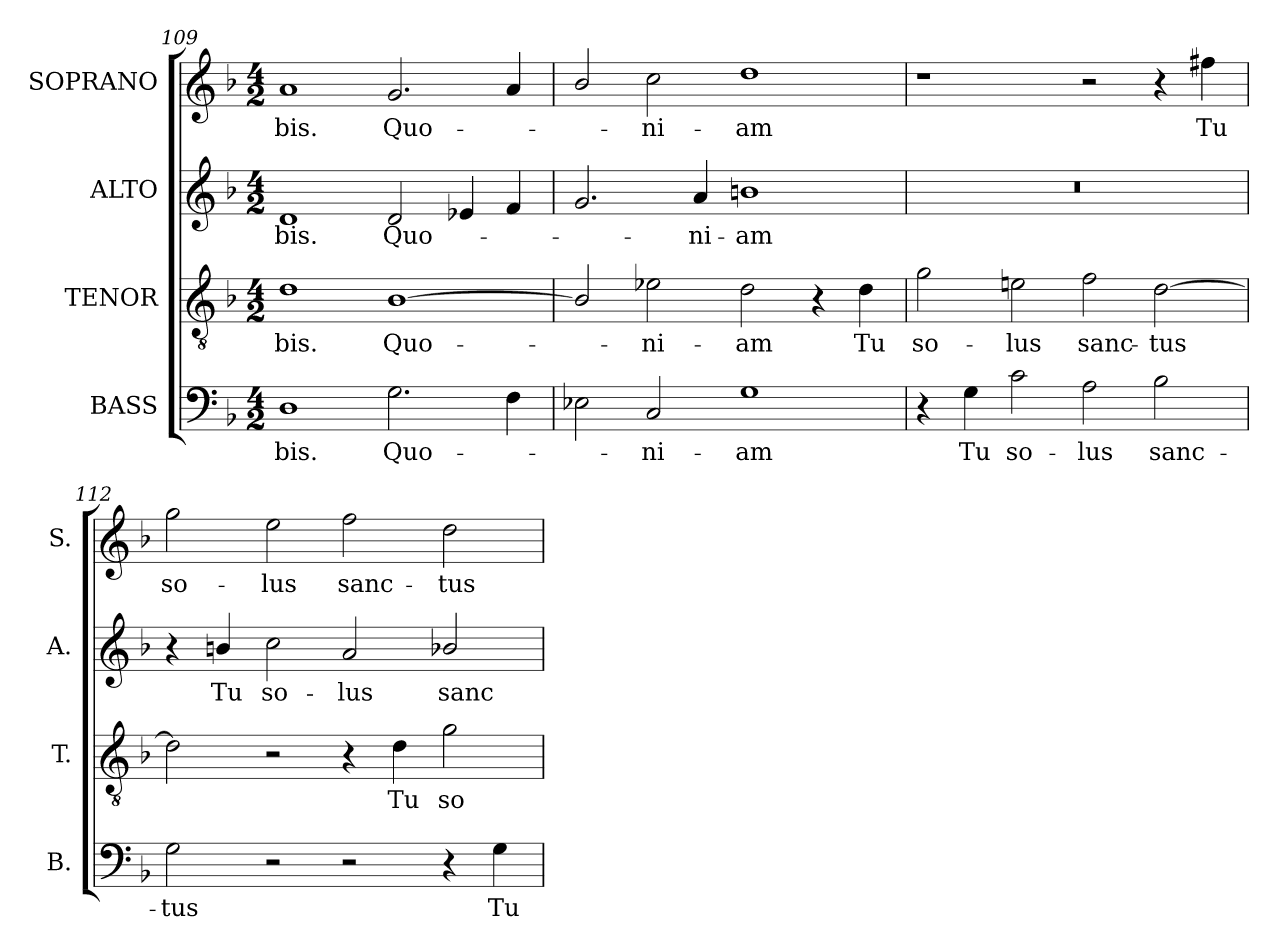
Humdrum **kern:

**kern	**text	**kern	**text	**kern	**text	**kern	**text
*part4	*part4	*part3	*part3	*part2	*part2	*part1	*part1
*staff4	*staff4	*staff3	*staff3	*staff2	*staff2	*staff1	*staff1
*I"BASS	*	*I"TENOR	*	*I"ALTO	*	*I"SOPRANO	*
*I'B.	*	*I'T.	*	*I'A.	*	*I'S.	*
*clefF4	*	*clefGv2	*	*clefG2	*	*clefG2	*
*	*	*ITrd7c12	*	*	*	*	*
*k[b-]	*	*k[b-]	*	*k[b-]	*	*k[b-]	*
*F:	*	*F:	*	*F:	*	*F:	*
*M4/2	*	*M4/2	*	*M4/2	*	*M4/2	*
=109	=109	=109	=109	=109	=109	=109	=109
!	!LO:LY:b:color=#000000	!	!	!	!	!	!
!	!	!	!LO:LY:b:color=#000000	!	!	!	!
!	!	!	!	!	!LO:LY:b:color=#000000	!	!
!	!	!	!	!	!	!	!LO:LY:b:color=#000000
1Di	-bis.	1Di	-bis.	1di	-bis.	1ai	-bis.
!	!LO:LY:b:color=#000000	!	!	!	!	!	!
!	!	!	!LO:LY:b:color=#000000	!	!	!	!
!	!	!	!	!	!LO:LY:b:color=#000000	!	!
!	!	!	!	!	!	!	!LO:LY:b:color=#000000
2.Gi\	Quo-	[1BB-i	Quo-	2di/	Quo-	2.gi/	Quo-
.	.	.	.	4e-Xi/	.	.	.
4Fi\	.	.	.	4fi/	.	4ai/	.
!!LO:PB:g=z
=110	=110	=110	=110	=110	=110	=110	=110
2E-Xi\	.	2BB-i/]	.	2.gi/	.	2b-i/	.
!	!LO:LY:b:color=#000000	!	!	!	!	!	!
!	!	!	!LO:LY:b:color=#000000	!	!	!	!
!	!	!	!	!	!	!	!LO:LY:b:color=#000000
2Ci/	-ni-	2E-Xi\	-ni-	.	.	2cci\	-ni-
!	!	!	!	!	!LO:LY:b:color=#000000	!	!
.	.	.	.	4ai/	-ni-	.	.
!	!LO:LY:b:color=#000000	!	!	!	!	!	!
!	!	!	!LO:LY:b:color=#000000	!	!	!	!
!	!	!	!	!	!LO:LY:b:color=#000000	!	!
!	!	!	!	!	!	!	!LO:LY:b:color=#000000
1Gi	-am	2Di\	-am	1bni	-am	1ddi	-am
.	.	4r	.	.	.	.	.
!	!	!	!LO:LY:b:color=#000000	!	!	!	!
.	.	4Di\	Tu	.	.	.	.
=111	=111	=111	=111	=111	=111	=111	=111
!	!	!	!LO:LY:b:color=#000000	!LO:N:vis=1	!	!	!
4r	.	2Gi\	so-	0r	.	1r	.
!	!LO:LY:b:color=#000000	!	!	!	!	!	!
4Gi\	Tu	.	.	.	.	.	.
!	!LO:LY:b:color=#000000	!	!	!	!	!	!
!	!	!	!LO:LY:b:color=#000000	!	!	!	!
2ci\	so-	2Eni\	-lus	.	.	.	.
!	!LO:LY:b:color=#000000	!	!	!	!	!	!
!	!	!	!LO:LY:b:color=#000000	!	!	!	!
2Ai\	-lus	2Fi\	sanc-	.	.	2r	.
!	!LO:LY:b:color=#000000	!	!	!	!	!	!
!	!	!	!LO:LY:b:color=#000000	!	!	!	!
2B-i\	sanc-	[2Di\	-tus	.	.	4r	.
!	!	!	!	!	!	!	!LO:LY:b:color=#000000
.	.	.	.	.	.	4ff#Xi\	Tu
=112	=112	=112	=112	=112	=112	=112	=112
!	!LO:LY:b:color=#000000	!	!	!	!	!	!
!	!	!	!	!	!	!	!LO:LY:b:color=#000000
2Gi\	-tus	2Di\]	.	4r	.	2ggi\	so-
!	!	!	!	!	!LO:LY:b:color=#000000	!	!
.	.	.	.	4bni/	Tu	.	.
!	!	!	!	!	!LO:LY:b:color=#000000	!	!
!	!	!	!	!	!	!	!LO:LY:b:color=#000000
2r	.	2r	.	2cci\	so-	2eei\	-lus
!	!	!	!	!	!LO:LY:b:color=#000000	!	!
!	!	!	!	!	!	!	!LO:LY:b:color=#000000
2r	.	4r	.	2ai/	-lus	2ffi\	sanc-
!	!	!	!LO:LY:b:color=#000000	!	!	!	!
.	.	4Di\	Tu	.	.	.	.
!	!	!	!LO:LY:b:color=#000000	!	!	!	!
!	!	!	!	!	!LO:LY:b:color=#000000	!	!
!	!	!	!	!	!	!	!LO:LY:b:color=#000000
4r	.	2Gi\	so-	2b-Xi/	sanc-	2ddi\	-tus
!	!LO:LY:b:color=#000000	!	!	!	!	!	!
4Gi\	Tu	.	.	.	.	.	.
=	=	=	=	=	=	=	=
*-	*-	*-	*-	*-	*-	*-	*-
